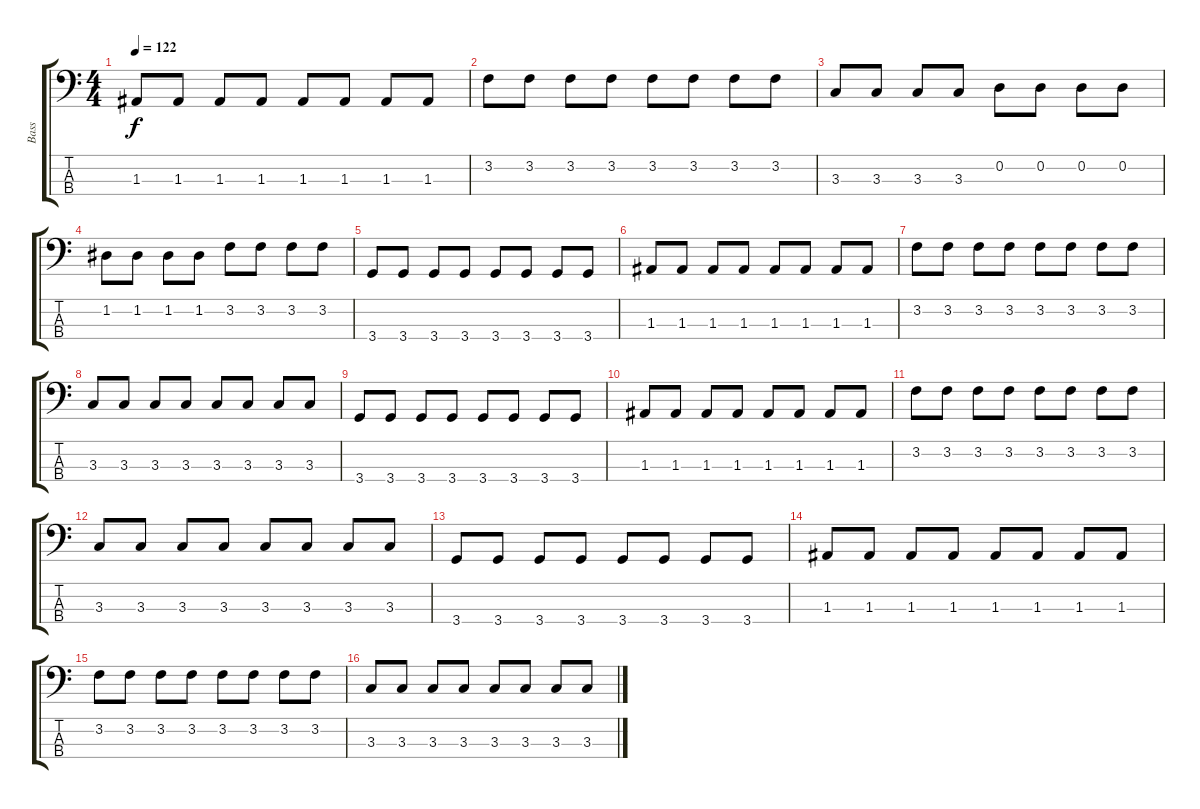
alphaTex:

\track ("Bass" "Bass") {instrument electricbassfinger}
\staff {score tabs}
\tuning (G2 D2 A1 E1) {hide}
\ts (4 4)
\tempo 122
\clef f4
\ks c
1.3.8{dy f} 1.3.8 1.3.8 1.3.8 1.3.8 1.3.8 1.3.8 1.3.8 |
3.2.8 3.2.8 3.2.8 3.2.8 3.2.8 3.2.8 3.2.8 3.2.8 |
3.3.8 3.3.8 3.3.8 3.3.8 0.2.8 0.2.8 0.2.8 0.2.8 |
1.2.8 1.2.8 1.2.8 1.2.8 3.2.8 3.2.8 3.2.8 3.2.8 |
3.4.8 3.4.8 3.4.8 3.4.8 3.4.8 3.4.8 3.4.8 3.4.8 |
1.3.8 1.3.8 1.3.8 1.3.8 1.3.8 1.3.8 1.3.8 1.3.8 |
3.2.8 3.2.8 3.2.8 3.2.8 3.2.8 3.2.8 3.2.8 3.2.8 |
3.3.8 3.3.8 3.3.8 3.3.8 3.3.8 3.3.8 3.3.8 3.3.8 |
3.4.8 3.4.8 3.4.8 3.4.8 3.4.8 3.4.8 3.4.8 3.4.8 |
1.3.8 1.3.8 1.3.8 1.3.8 1.3.8 1.3.8 1.3.8 1.3.8 |
3.2.8 3.2.8 3.2.8 3.2.8 3.2.8 3.2.8 3.2.8 3.2.8 |
3.3.8 3.3.8 3.3.8 3.3.8 3.3.8 3.3.8 3.3.8 3.3.8 |
3.4.8 3.4.8 3.4.8 3.4.8 3.4.8 3.4.8 3.4.8 3.4.8 |
1.3.8 1.3.8 1.3.8 1.3.8 1.3.8 1.3.8 1.3.8 1.3.8 |
3.2.8 3.2.8 3.2.8 3.2.8 3.2.8 3.2.8 3.2.8 3.2.8 |
3.3.8 3.3.8 3.3.8 3.3.8 3.3.8 3.3.8 3.3.8 3.3.8
